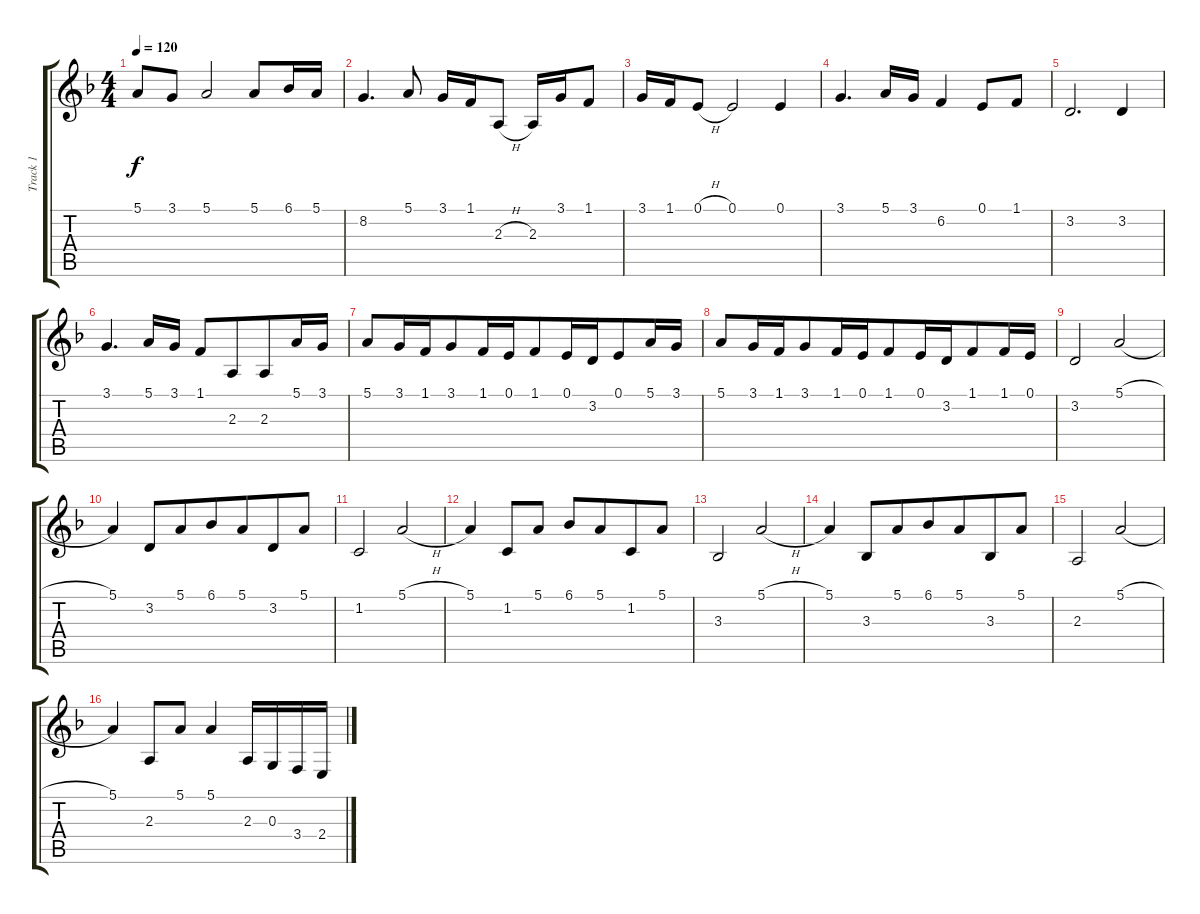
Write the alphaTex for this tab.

\track ("Track 1" "Track 1") {instrument violin}
\staff {score tabs}
\tuning (E4 B3 G3 D3 A2 E2) {hide}
\ts (4 4)
\tempo 120
\clef g2
\ks f
5.1.8{dy f} 3.1.8 5.1.2{beam merge} 5.1.8{beam merge} 6.1.16{beam merge} 5.1.16 |
8.2.4{d} 5.1.8 3.1.16{beam Up beam merge} 1.1.16{beam Up beam merge} 2.3{h}.8{beam split} 2.3.16{beam merge} 3.1.16{beam merge} 1.1.8 |
3.1.16 1.1.16{beam merge} 0.1{h}.8 0.1.2{beam merge} 0.1.4 |
3.1.4{d} 5.1.16{beam merge} 3.1.16 6.2.4 0.1.8{beam merge} 1.1.8 |
3.2.2{d} 3.2.4 |
3.1.4{d} 5.1.16{beam merge} 3.1.16{beam split} 1.1.8{beam merge} 2.3.8{beam merge} 2.3.8{beam merge} 5.1.16{beam merge} 3.1.16 |
5.1.8{beam merge} 3.1.16{beam merge} 1.1.16{beam merge} 3.1.8 1.1.16 0.1.16{beam merge} 1.1.8{beam merge} 0.1.16 3.2.16{beam merge} 0.1.8 5.1.16 3.1.16 |
5.1.8 3.1.16{beam merge} 1.1.16{beam merge} 3.1.8 1.1.16{beam merge} 0.1.16{beam merge} 1.1.8 0.1.16{beam merge} 3.2.16{beam merge} 1.1.8 1.1.16 0.1.16 |
3.2.2{beam merge} 5.1{h}.2 |
5.1.4 3.2.8{beam merge} 5.1.8{beam merge} 6.1.8 5.1.8{beam merge} 3.2.8 5.1.8 |
1.2.2{beam merge} 5.1{h}.2 |
5.1.4{beam merge} 1.2.8 5.1.8 6.1.8 5.1.8{beam merge} 1.2.8 5.1.8 |
3.3.2 5.1{h}.2 |
5.1.4 3.3.8{beam merge} 5.1.8{beam merge} 6.1.8{beam merge} 5.1.8{beam merge} 3.3.8 5.1.8 |
2.3.2{beam merge} 5.1{h}.2 |
5.1.4 2.3.8{beam Up} 5.1.8{beam Up beam merge} 5.1.4{beam merge} 2.3.16{beam merge} 0.3.16{beam merge} 3.4.16 2.4.16
